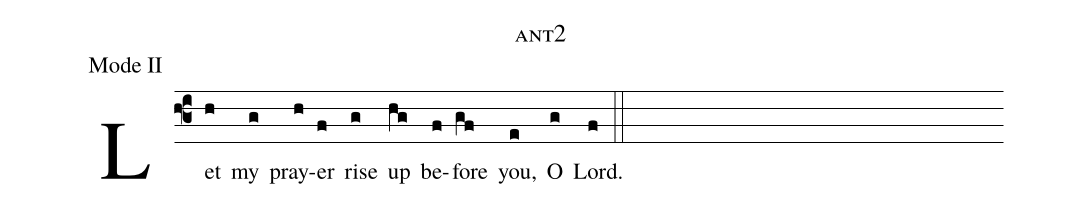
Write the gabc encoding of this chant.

name: ant2;
annotation: Mode II;
%%
(f3)
Let(h) my(g) pray(h)er(f) rise(g) up(hg) be(f)fore(gf) you,(e) O(g) Lord.(f) (::)
